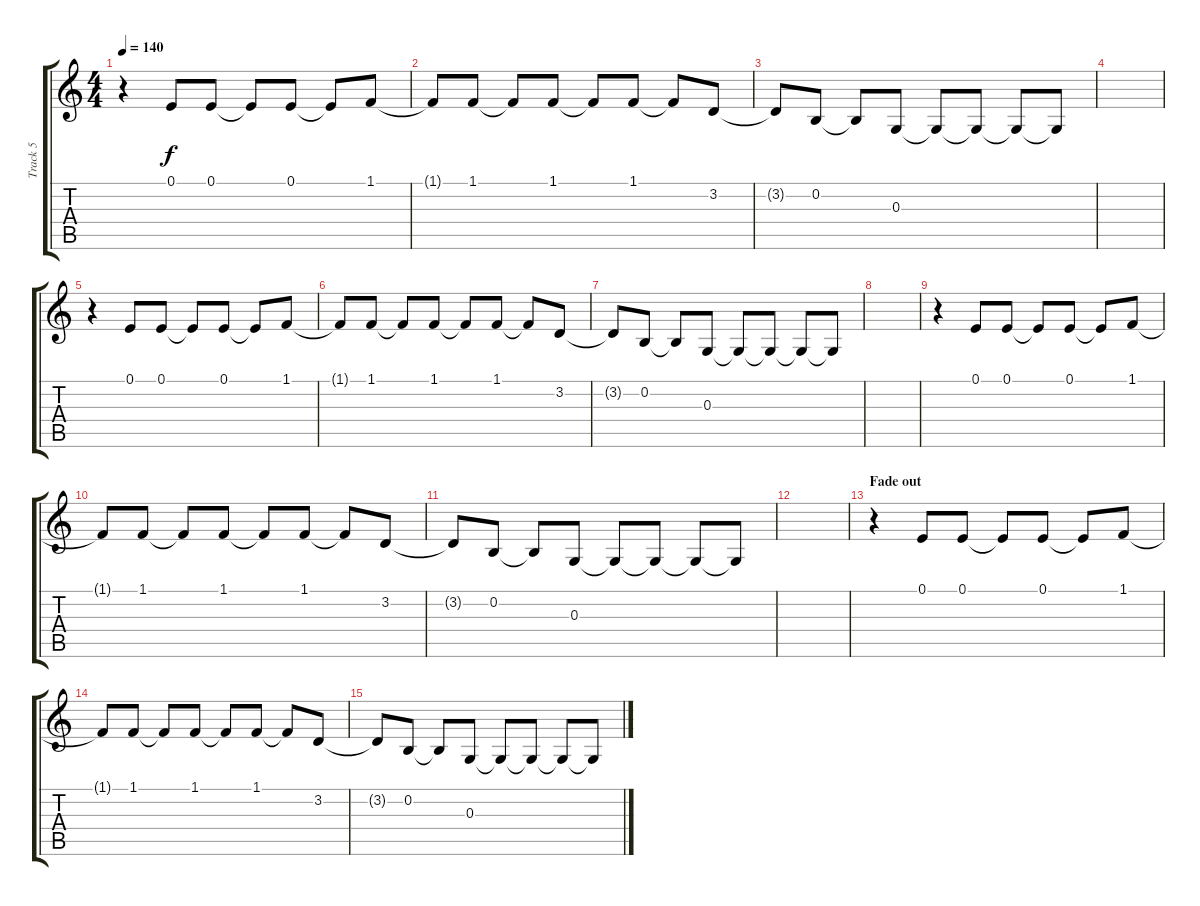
\track ("Track 5" "Track 5") {instrument fx7echoes}
\staff {score tabs}
\tuning (E4 B3 G3 D3 A2 E2) {hide}
\ts (4 4)
\tempo 140
\clef g2
\ks c
r.4{dy f} 0.1.8 0.1.8 0.1{t}.8 0.1.8 0.1{t}.8 1.1.8 |
1.1{t}.8 1.1.8 1.1{t}.8 1.1.8 1.1{t}.8 1.1.8 1.1{t}.8 3.2.8 |
3.2{t}.8 0.2.8 0.2{t}.8 0.3.8 0.3{t}.8 0.3{t}.8 0.3{t}.8 0.3{t}.8 |
|
r.4 0.1.8 0.1.8 0.1{t}.8 0.1.8 0.1{t}.8 1.1.8 |
1.1{t}.8 1.1.8 1.1{t}.8 1.1.8 1.1{t}.8 1.1.8 1.1{t}.8 3.2.8 |
3.2{t}.8 0.2.8 0.2{t}.8 0.3.8 0.3{t}.8 0.3{t}.8 0.3{t}.8 0.3{t}.8 |
|
r.4 0.1.8 0.1.8 0.1{t}.8 0.1.8 0.1{t}.8 1.1.8 |
1.1{t}.8 1.1.8 1.1{t}.8 1.1.8 1.1{t}.8 1.1.8 1.1{t}.8 3.2.8 |
3.2{t}.8 0.2.8 0.2{t}.8 0.3.8 0.3{t}.8 0.3{t}.8 0.3{t}.8 0.3{t}.8 |
|
\section ("" "Fade out")
r.4 0.1.8 0.1.8 0.1{t}.8 0.1.8 0.1{t}.8 1.1.8 |
1.1{t}.8 1.1.8 1.1{t}.8 1.1.8 1.1{t}.8 1.1.8 1.1{t}.8 3.2.8 |
3.2{t}.8 0.2.8 0.2{t}.8 0.3.8 0.3{t}.8 0.3{t}.8 0.3{t}.8 0.3{t}.8
